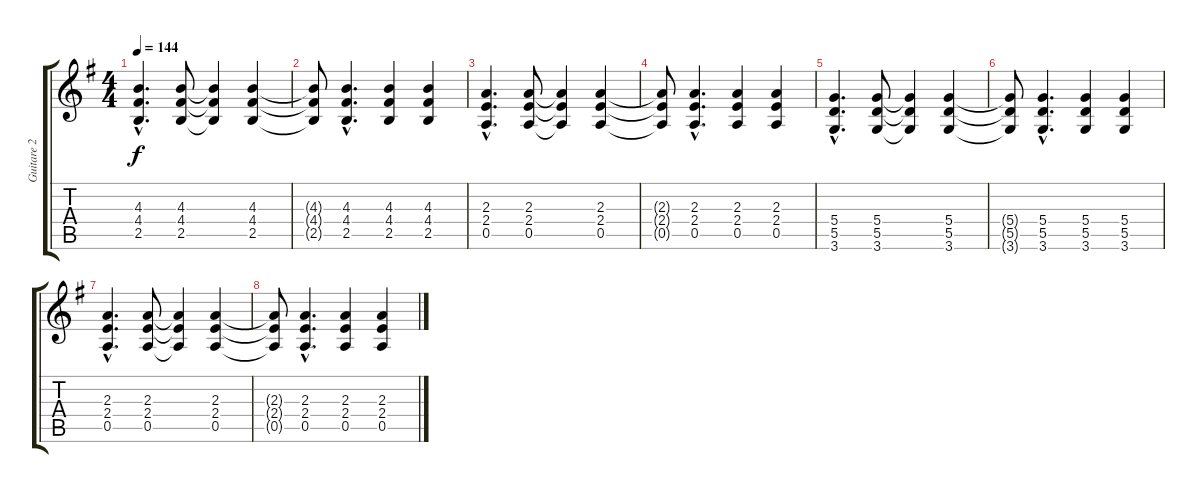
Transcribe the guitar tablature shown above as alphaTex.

\track ("Guitare 2 " "Guitare 2 ") {instrument distortionguitar}
\staff {score tabs}
\tuning (E4 B3 G3 D3 A2 E2) {hide}
\ts (4 4)
\tempo 144
\clef g2
\ks g
(4.3{hac} 4.4{hac} 2.5{hac}).4{d dy f} (4.3 4.4 2.5).8 (4.3{t} 4.4{t} 2.5{t}).4 (4.3 4.4 2.5).4 |
(4.3{t} 4.4{t} 2.5{t}).8 (4.3{hac} 4.4{hac} 2.5{hac}).4{d} (4.3 4.4 2.5).4 (4.3 4.4 2.5).4 |
(2.3{hac} 2.4{hac} 0.5{hac}).4{d} (2.3 2.4 0.5).8 (2.3{t} 2.4{t} 0.5{t}).4 (2.3 2.4 0.5).4 |
(2.3{t} 2.4{t} 0.5{t}).8 (2.3{hac} 2.4{hac} 0.5{hac}).4{d} (2.3 2.4 0.5).4 (2.3 2.4 0.5).4 |
(5.4{hac} 5.5{hac} 3.6{hac}).4{d} (5.4 5.5 3.6).8 (5.4{t} 5.5{t} 3.6{t}).4 (5.4 5.5 3.6).4 |
(5.4{t} 5.5{t} 3.6{t}).8 (5.4{hac} 5.5{hac} 3.6{hac}).4{d} (5.4 5.5 3.6).4 (5.4 5.5 3.6).4 |
(2.3{hac} 2.4{hac} 0.5{hac}).4{d volume 0} (2.3 2.4 0.5).8 (2.3{t} 2.4{t} 0.5{t}).4 (2.3 2.4 0.5).4 |
(2.3{t} 2.4{t} 0.5{t}).8 (2.3{hac} 2.4{hac} 0.5{hac}).4{d} (2.3 2.4 0.5).4 (2.3 2.4 0.5).4
